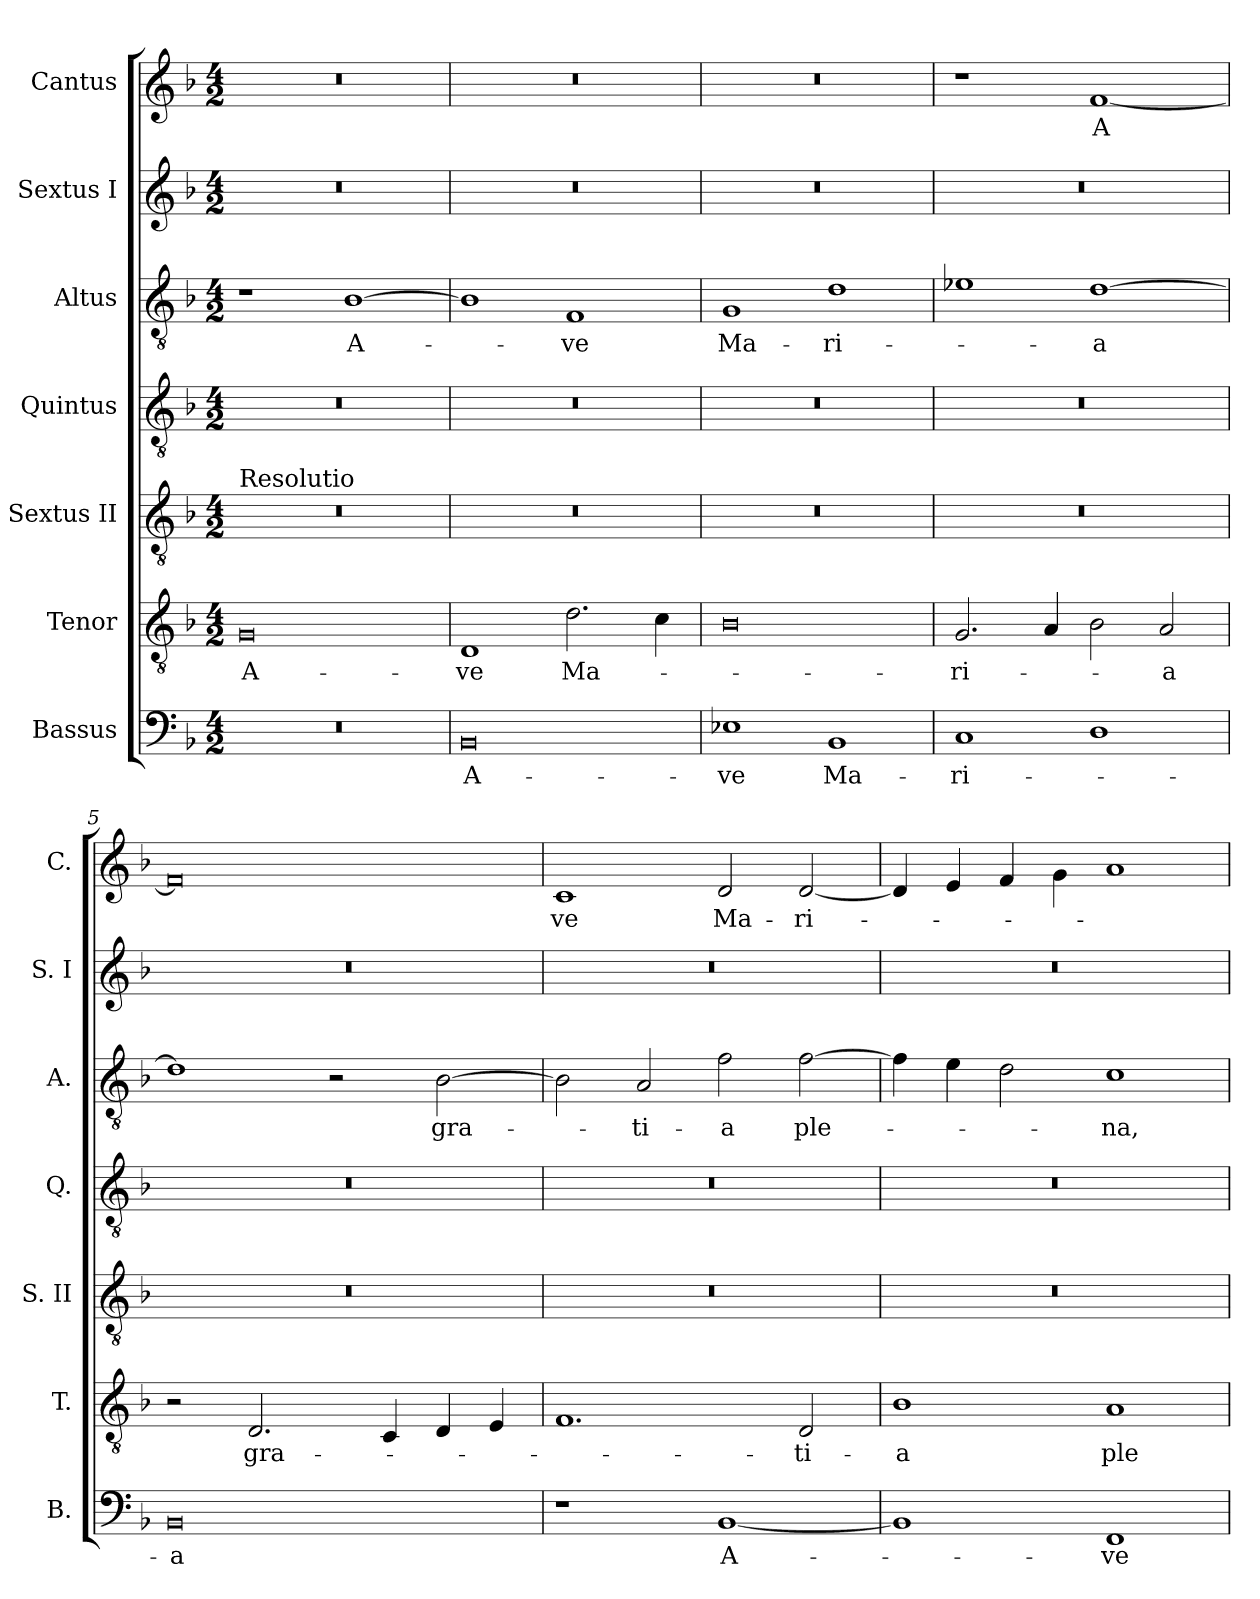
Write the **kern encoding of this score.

**kern	**text	**kern	**text	**kern	**kern	**kern	**text	**kern	**kern	**text
*part7	*part7	*part6	*part6	*part5	*part4	*part3	*part3	*part2	*part1	*part1
*staff7	*staff7	*staff6	*staff6	*staff5	*staff4	*staff3	*staff3	*staff2	*staff1	*staff1
*I"Bassus	*	*I"Tenor	*	*I"Sextus II	*I"Quintus	*I"Altus	*	*I"Sextus I	*I"Cantus	*
*I'B.	*	*I'T.	*	*I'S. II	*I'Q.	*I'A.	*	*I'S. I	*I'C.	*
*clefF4	*	*clefGv2	*	*clefGv2	*clefGv2	*clefGv2	*	*clefG2	*clefG2	*
*k[b-]	*	*k[b-]	*	*k[b-]	*k[b-]	*k[b-]	*	*k[b-]	*k[b-]	*
*M4/2	*	*M4/2	*	*M4/2	*M4/2	*M4/2	*	*M4/2	*M4/2	*
=1	=1	=1	=1	=1	=1	=1	=1	=1	=1	=1
!	!	!	!	!LO:TX:a:t=Resolutio	!	!	!	!	!	!
0r	.	0G	A-	0r	0r	1r	.	0r	0r	.
.	.	.	.	.	.	[1B-	A-	.	.	.
=2	=2	=2	=2	=2	=2	=2	=2	=2	=2	=2
0BB-	A-	1D	-ve	0r	0r	1B-]	.	0r	0r	.
.	.	2.d\	Ma-	.	.	1F	-ve	.	.	.
.	.	4c\	.	.	.	.	.	.	.	.
=3	=3	=3	=3	=3	=3	=3	=3	=3	=3	=3
1E-X	-ve	0B-	.	0r	0r	1G	Ma-	0r	0r	.
1BB-	Ma-	.	.	.	.	1d	-ri-	.	.	.
=4	=4	=4	=4	=4	=4	=4	=4	=4	=4	=4
1C	-ri-	2.G/	-ri-	0r	0r	1e-X	.	0r	1r	.
.	.	4A/	.	.	.	.	.	.	.	.
1D	.	2B-\	.	.	.	[1d	-a	.	[1f	A
.	.	2A/	-a	.	.	.	.	.	.	.
=5	=5	=5	=5	=5	=5	=5	=5	=5	=5	=5
0BB-	-a	2r	.	0r	0r	1d]	.	0r	0f]	.
.	.	2.D/	gra-	.	.	.	.	.	.	.
.	.	.	.	.	.	2r	.	.	.	.
.	.	4C/	.	.	.	.	.	.	.	.
.	.	4D/	.	.	.	[2B-\	gra-	.	.	.
.	.	4E/	.	.	.	.	.	.	.	.
=6	=6	=6	=6	=6	=6	=6	=6	=6	=6	=6
1r	.	1.F	.	0r	0r	2B-\]	.	0r	1c	ve
.	.	.	.	.	.	2A/	-ti-	.	.	.
[1BB-	A-	.	.	.	.	2f\	-a	.	2d/	Ma-
.	.	2D/	-ti-	.	.	[2f\	ple-	.	[2d/	-ri­-
!!LO:LB:g=z
=7	=7	=7	=7	=7	=7	=7	=7	=7	=7	=7
1BB-]	.	1B-	-a	0r	0r	4f\]	.	0r	4d/]	.
.	.	.	.	.	.	4e\	.	.	4e/	.
.	.	.	.	.	.	2d\	.	.	4f/	.
.	.	.	.	.	.	.	.	.	4g\	.
1FF	-ve	1A	ple-	.	.	1c	-na,	.	1a	.
=	=	=	=	=	=	=	=	=	=	=
*-	*-	*-	*-	*-	*-	*-	*-	*-	*-	*-
